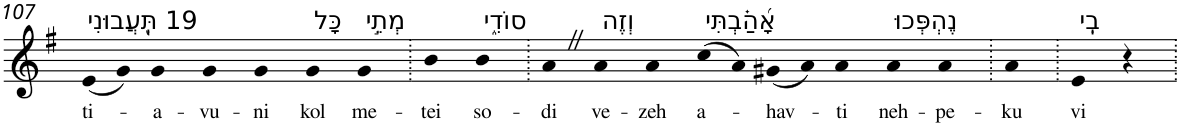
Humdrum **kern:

**kern	**text
*part1	*part1
*staff1	*staff1
*I"Piano	*
*I'Pno	*
!!LO:PB:g=z
*clefG2	*
*k[f#]	*
*G:	*
=107	=107
!LO:TX:a:t=19 תִּֽ֭עֲבוּנִי	!
!	!LO:LY:b
(8e	ti-
8g)	.
!	!LO:LY:b
4g	-a-
!	!LO:LY:b
4g	-vu-
!	!LO:LY:b
4g	-ni
!LO:TX:a:t=כָּל	!
!	!LO:LY:b
4g	kol
!LO:TX:a:t=מְתֵ֣י	!
!	!LO:LY:b
4g	me-
=108.	=108.
!	!LO:LY:b
4b	-tei
!LO:TX:a:t=סוֹדִ֑י	!
!	!LO:LY:b
4b	so-
=109.	=109.
!	!LO:LY:b
4aZ	-di
!LO:TX:a:t=וְזֶה	!
!	!LO:LY:b
4a	ve-
!	!LO:LY:b
4a	-zeh
!LO:TX:a:t=אָ֝הַ֗בְתִּי	!
!	!LO:LY:b
(8cc	a-
8a)	.
!	!LO:LY:b
(8g#X	-hav-
8a)	.
!	!LO:LY:b
4a	-ti
!LO:TX:a:t=נֶהְפְּכוּ	!
!	!LO:LY:b
4a	neh-
!	!LO:LY:b
4a	-pe-
=110.	=110.
!	!LO:LY:b
4a	-ku
=111.	=111.
!LO:TX:a:t=בִֽי	!
!	!LO:LY:b
4e	vi
4r	.
=.	=.
*-	*-
